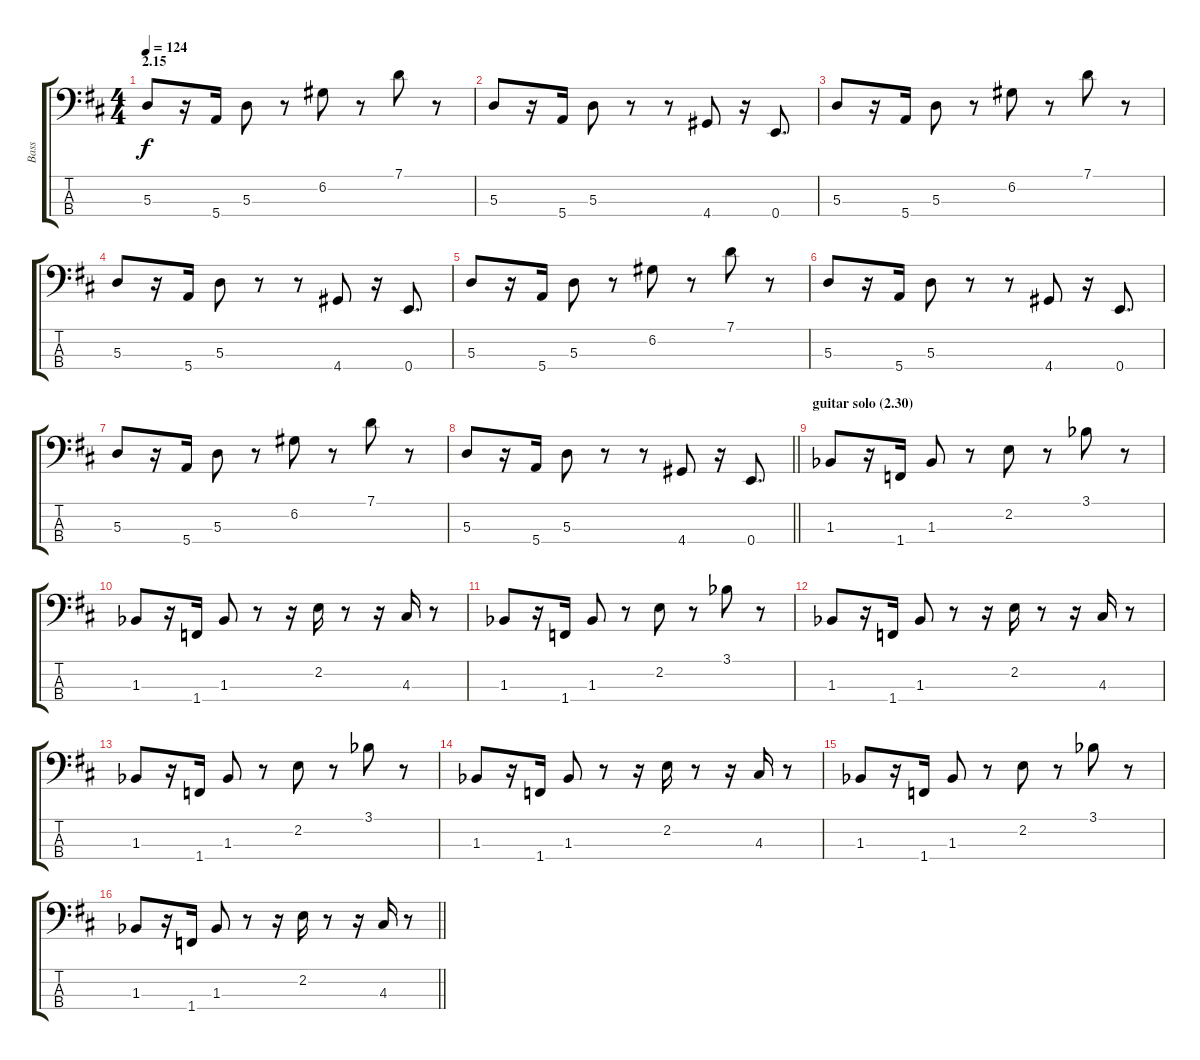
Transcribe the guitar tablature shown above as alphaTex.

\track ("Bass" "Bass") {instrument electricbasspick}
\staff {score tabs}
\tuning (G2 D2 A1 E1) {hide}
\ts (4 4)
\section ("" "2.15")
\tempo 124
\clef f4
\ks d
5.3.8{dy f} r.16 5.4.16 5.3.8 r.8 6.2.8 r.8 7.1.8 r.8 |
5.3.8 r.16 5.4.16 5.3.8 r.8 r.8 4.4.8 r.16 0.4.8{d} |
5.3.8 r.16 5.4.16 5.3.8 r.8 6.2.8 r.8 7.1.8 r.8 |
5.3.8 r.16 5.4.16 5.3.8 r.8 r.8 4.4.8 r.16 0.4.8{d} |
5.3.8 r.16 5.4.16 5.3.8 r.8 6.2.8 r.8 7.1.8 r.8 |
5.3.8 r.16 5.4.16 5.3.8 r.8 r.8 4.4.8 r.16 0.4.8{d} |
5.3.8 r.16 5.4.16 5.3.8 r.8 6.2.8 r.8 7.1.8 r.8 |
\barLineRight lightlight
5.3.8 r.16 5.4.16 5.3.8 r.8 r.8 4.4.8 r.16 0.4.8{d} |
\section ("" "guitar solo (2.30)")
1.3{acc b}.8 r.16 1.4.16 1.3{acc b}.8 r.8 2.2.8 r.8 3.1{acc b}.8 r.8 |
1.3{acc b}.8 r.16 1.4.16 1.3{acc b}.8 r.8 r.16 2.2.16 r.8 r.16 4.3.16 r.8 |
1.3{acc b}.8 r.16 1.4.16 1.3{acc b}.8 r.8 2.2.8 r.8 3.1{acc b}.8 r.8 |
1.3{acc b}.8 r.16 1.4.16 1.3{acc b}.8 r.8 r.16 2.2.16 r.8 r.16 4.3.16 r.8 |
1.3{acc b}.8 r.16 1.4.16 1.3{acc b}.8 r.8 2.2.8 r.8 3.1{acc b}.8 r.8 |
1.3{acc b}.8 r.16 1.4.16 1.3{acc b}.8 r.8 r.16 2.2.16 r.8 r.16 4.3.16 r.8 |
1.3{acc b}.8 r.16 1.4.16 1.3{acc b}.8 r.8 2.2.8 r.8 3.1{acc b}.8 r.8 |
\barLineRight lightlight
1.3{acc b}.8 r.16 1.4.16 1.3{acc b}.8 r.8 r.16 2.2.16 r.8 r.16 4.3.16 r.8
